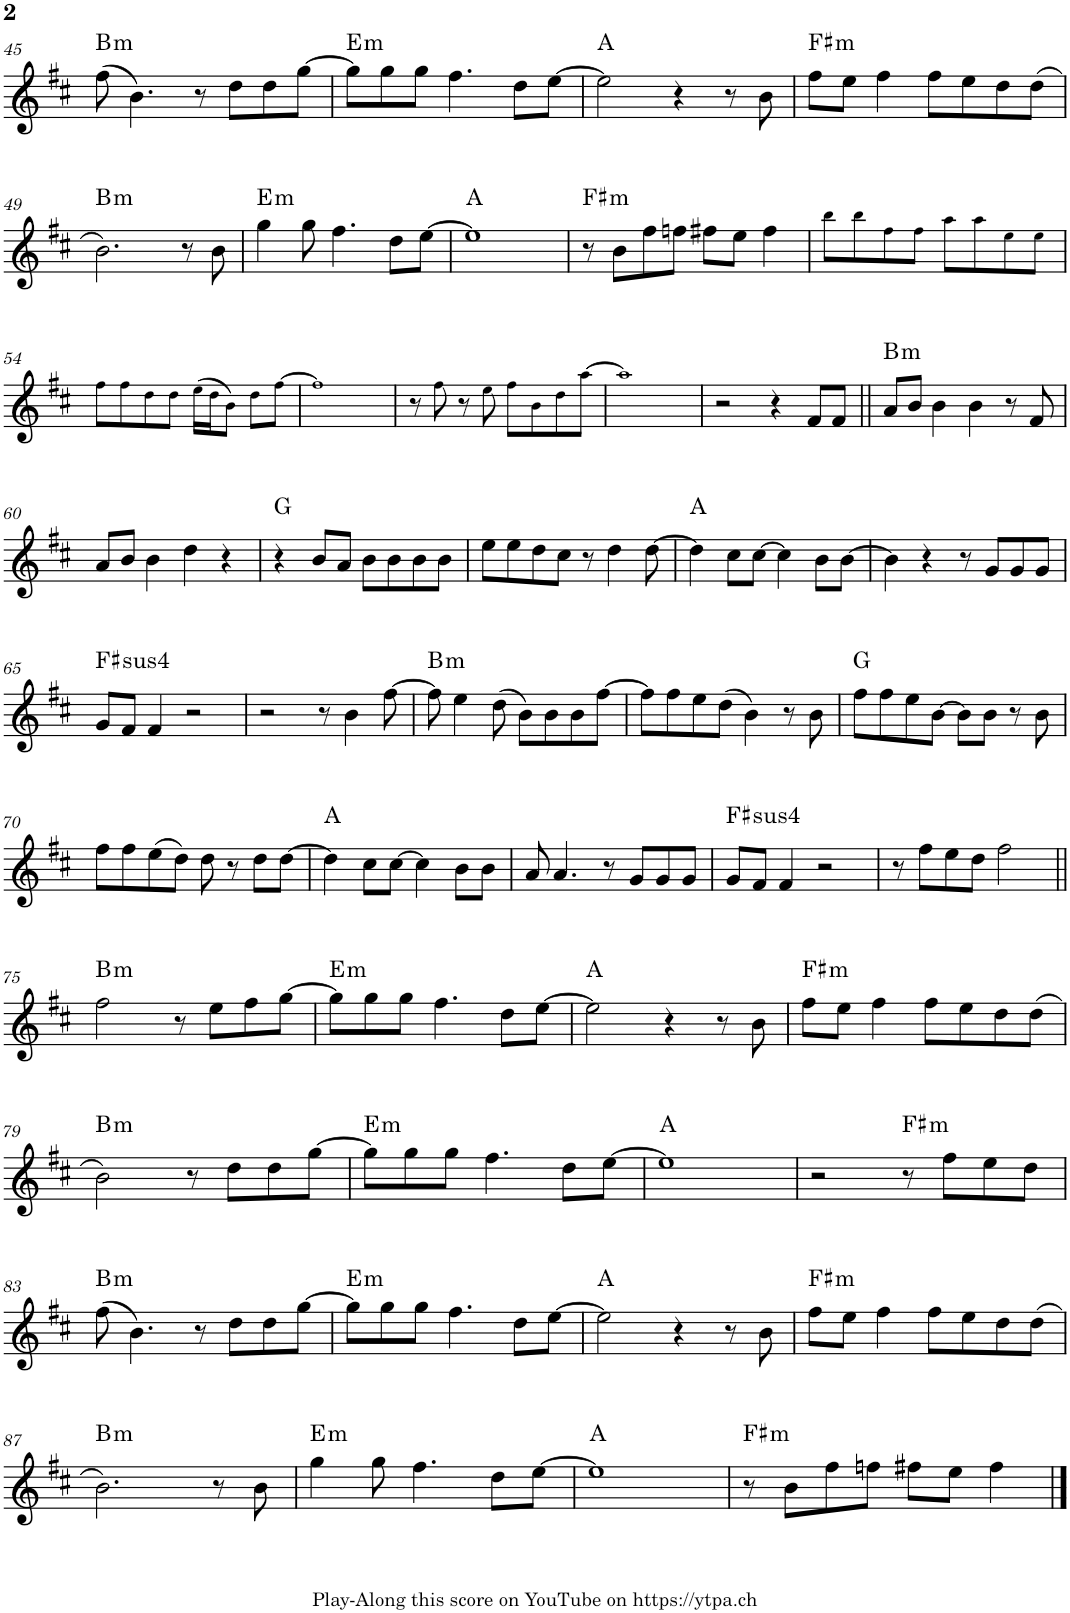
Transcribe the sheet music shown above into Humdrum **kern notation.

**kern	**harte
*part1	*part1
*staff1	*
*I"Piano	*
*I'Pno.	*
!!LO:PB:g=z
*clefG2	*
*k[f#c#]	*
*M4/4	*
=45	=45
!	!LO:H:kt=m
(8ff#\	B:min
4.b\)	.
8r	.
8dd\L	.
8dd\	.
[8gg\J	.
=46	=46
!	!LO:H:kt=m
8gg\L]	E:min
8gg\	.
8gg\J	.
4.ff#\	.
8dd\L	.
[8ee\J	.
=47	=47
2ee\]	A:maj
4r	.
8r	.
8b\	.
=48	=48
!	!LO:H:kt=m
8ff#\L	F#:min
8ee\J	.
4ff#\	.
8ff#\L	.
8ee\	.
8dd\	.
(8dd\J	.
!!LO:LB:g=z
=49	=49
!	!LO:H:kt=m
2.b\)	B:min
8r	.
8b\	.
=50	=50
!	!LO:H:kt=m
4gg\	E:min
8gg\	.
4.ff#\	.
8dd\L	.
[8ee\J	.
=51	=51
1ee]	A:maj
=52	=52
!	!LO:H:kt=m
8r	F#:min
8b\L	.
8ff#\	.
8ffn\J	.
8ff#X\L	.
8ee\J	.
4ff#\	.
=53	=53
8bb!\L	.
8bb!\	.
8ff#!\	.
8ff#!\J	.
8aa!\L	.
8aa!\	.
8ee!\	.
8ee!\J	.
!!LO:LB:g=z
=54	=54
8ff#!\L	.
8ff#!\	.
8dd!\	.
8dd!\J	.
(16ee!\LL	.
16dd!\J	.
8b!\J)	.
8dd!\L	.
[8ff#!\J	.
=55	=55
1ff#!]	.
=56	=56
8r	.
8ff#!\	.
8r	.
8ee!\	.
8ff#!\L	.
8b!\	.
8dd!\	.
[8aa!\J	.
=57	=57
1aa!]	.
=58	=58
2r	.
4r	.
8f#/L	.
8f#/J	.
=59||	=59||
!	!LO:H:kt=m
8a/L	B:min
8b/J	.
4b\	.
4b\	.
8r	.
8f#/	.
!!LO:LB:g=z
=60	=60
8a/L	.
8b/J	.
4b\	.
4dd\	.
4r	.
=61	=61
4r	G:maj
8b/L	.
8a/J	.
8b\L	.
8b\	.
8b\	.
8b\J	.
=62	=62
8ee\L	.
8ee\	.
8dd\	.
8cc#\J	.
8r	.
4dd\	.
[8dd\	.
=63	=63
4dd\]	A:maj
8cc#\L	.
[8cc#\J	.
4cc#\]	.
8b\L	.
[8b\J	.
=64	=64
4b\]	.
4r	.
8r	.
8g/L	.
8g/	.
8g/J	.
!!LO:LB:g=z
=65	=65
!	!LO:H:kt=4
8g/L	F#:sus4
8f#/J	.
4f#/	.
2r	.
=66	=66
2r	.
8r	.
4b\	.
[8ff#\	.
=67	=67
!	!LO:H:kt=m
8ff#\]	B:min
4ee\	.
(8dd\	.
8b\L)	.
8b\	.
8b\	.
[8ff#\J	.
=68	=68
8ff#\L]	.
8ff#\	.
8ee\	.
(8dd\J	.
4b\)	.
8r	.
8b\	.
=69	=69
8ff#\L	G:maj
8ff#\	.
8ee\	.
[8b\J	.
8b\L]	.
8b\J	.
8r	.
8b\	.
!!LO:LB:g=z
=70	=70
8ff#\L	.
8ff#\	.
(8ee\	.
8dd\J)	.
8dd\	.
8r	.
8dd\L	.
[8dd\J	.
=71	=71
4dd\]	A:maj
8cc#\L	.
[8cc#\J	.
4cc#\]	.
8b\L	.
8b\J	.
=72	=72
8a/	.
4.a/	.
8r	.
8g/L	.
8g/	.
8g/J	.
=73	=73
!	!LO:H:kt=4
8g/L	F#:sus4
8f#/J	.
4f#/	.
2r	.
=74	=74
8r	.
8ff#\L	.
8ee\	.
8dd\J	.
2ff#\	.
!!LO:LB:g=z
=75||	=75||
!	!LO:H:kt=m
2ff#\	B:min
8r	.
8ee\L	.
8ff#\	.
[8gg\J	.
=76	=76
!	!LO:H:kt=m
8gg\L]	E:min
8gg\	.
8gg\J	.
4.ff#\	.
8dd\L	.
[8ee\J	.
=77	=77
2ee\]	A:maj
4r	.
8r	.
8b\	.
=78	=78
!	!LO:H:kt=m
8ff#\L	F#:min
8ee\J	.
4ff#\	.
8ff#\L	.
8ee\	.
8dd\	.
(8dd\J	.
!!LO:LB:g=z
=79	=79
!	!LO:H:kt=m
2b\)	B:min
8r	.
8dd\L	.
8dd\	.
[8gg\J	.
=80	=80
!	!LO:H:kt=m
8gg\L]	E:min
8gg\	.
8gg\J	.
4.ff#\	.
8dd\L	.
[8ee\J	.
=81	=81
1ee]	A:maj
=82	=82
2r	.
!	!LO:H:kt=m
8r	F#:min
8ff#\L	.
8ee\	.
8dd\J	.
!!LO:LB:g=z
=83	=83
!	!LO:H:kt=m
(8ff#\	B:min
4.b\)	.
8r	.
8dd\L	.
8dd\	.
[8gg\J	.
=84	=84
!	!LO:H:kt=m
8gg\L]	E:min
8gg\	.
8gg\J	.
4.ff#\	.
8dd\L	.
[8ee\J	.
=85	=85
2ee\]	A:maj
4r	.
8r	.
8b\	.
=86	=86
!	!LO:H:kt=m
8ff#\L	F#:min
8ee\J	.
4ff#\	.
8ff#\L	.
8ee\	.
8dd\	.
(8dd\J	.
!!LO:LB:g=z
=87	=87
!	!LO:H:kt=m
2.b\)	B:min
8r	.
8b\	.
=88	=88
!	!LO:H:kt=m
4gg\	E:min
8gg\	.
4.ff#\	.
8dd\L	.
[8ee\J	.
=89	=89
1ee]	A:maj
=90	=90
!	!LO:H:kt=m
8r	F#:min
8b\L	.
8ff#\	.
8ffn\J	.
8ff#X\L	.
8ee\J	.
4ff#\	.
==	==
*-	*-
